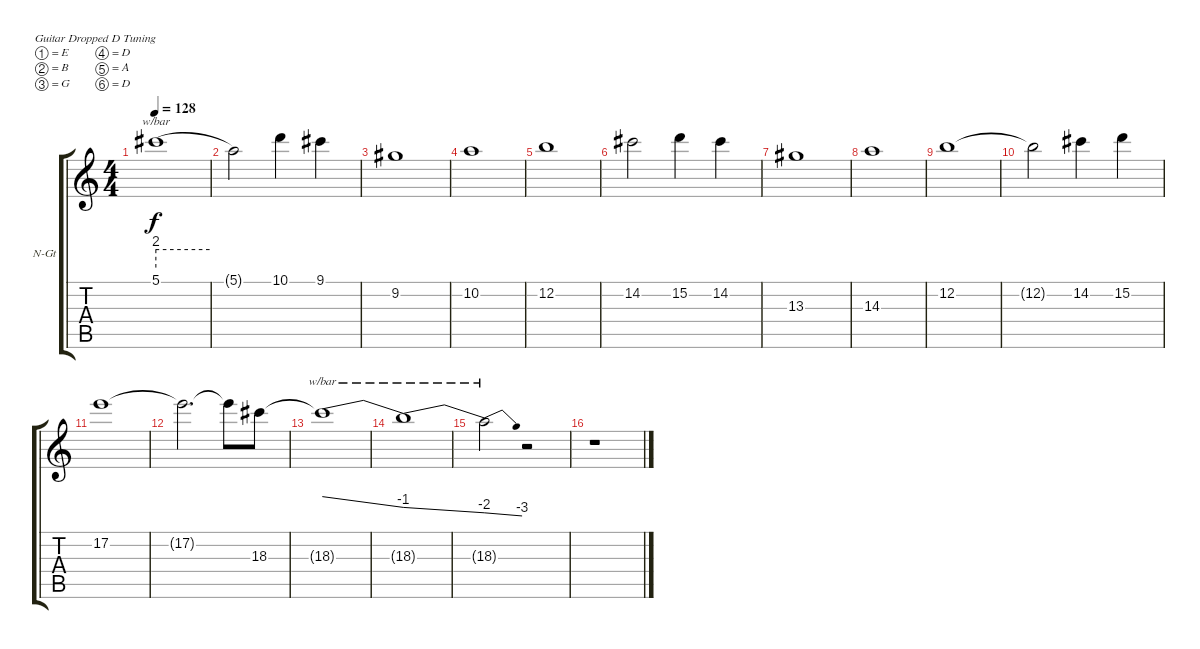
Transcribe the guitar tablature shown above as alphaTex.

\bracketExtendMode groupsimilarinstruments
\firstSystemTrackNameOrientation horizontal
\otherSystemsTrackNameOrientation horizontal
\track ("Keyboard (Christian)" "N-Gt") {instrument acousticguitarnylon}
\staff {score tabs}
\tuning (E4 B3 G3 D3 A2 D2)
\ts (4 4)
\tempo 128
\clef g2
\ks c
5.1{t}.1{tbe (hold default 0 8 60 8) dy f} |
5.1{t}.2 10.1.4 9.1.4 |
9.2.1 |
10.2.1 |
12.2.1 |
14.2.2 15.2.4 14.2.4 |
13.3.1 |
14.3.1 |
12.2.1 |
12.2{t}.2 14.2.4 15.2.4 |
17.2.1 |
17.2{t}.2{d} 17.2{t}.8 18.3.8 |
18.3{t}.1{tbe (dive default 0 0 59.4 -4)} |
18.3{t}.1{tbe (dive default 0 -4 45 -8)} |
18.3{t}.2{tbe (dive default 0 -8 45 -12)} r.2 |
r.1
